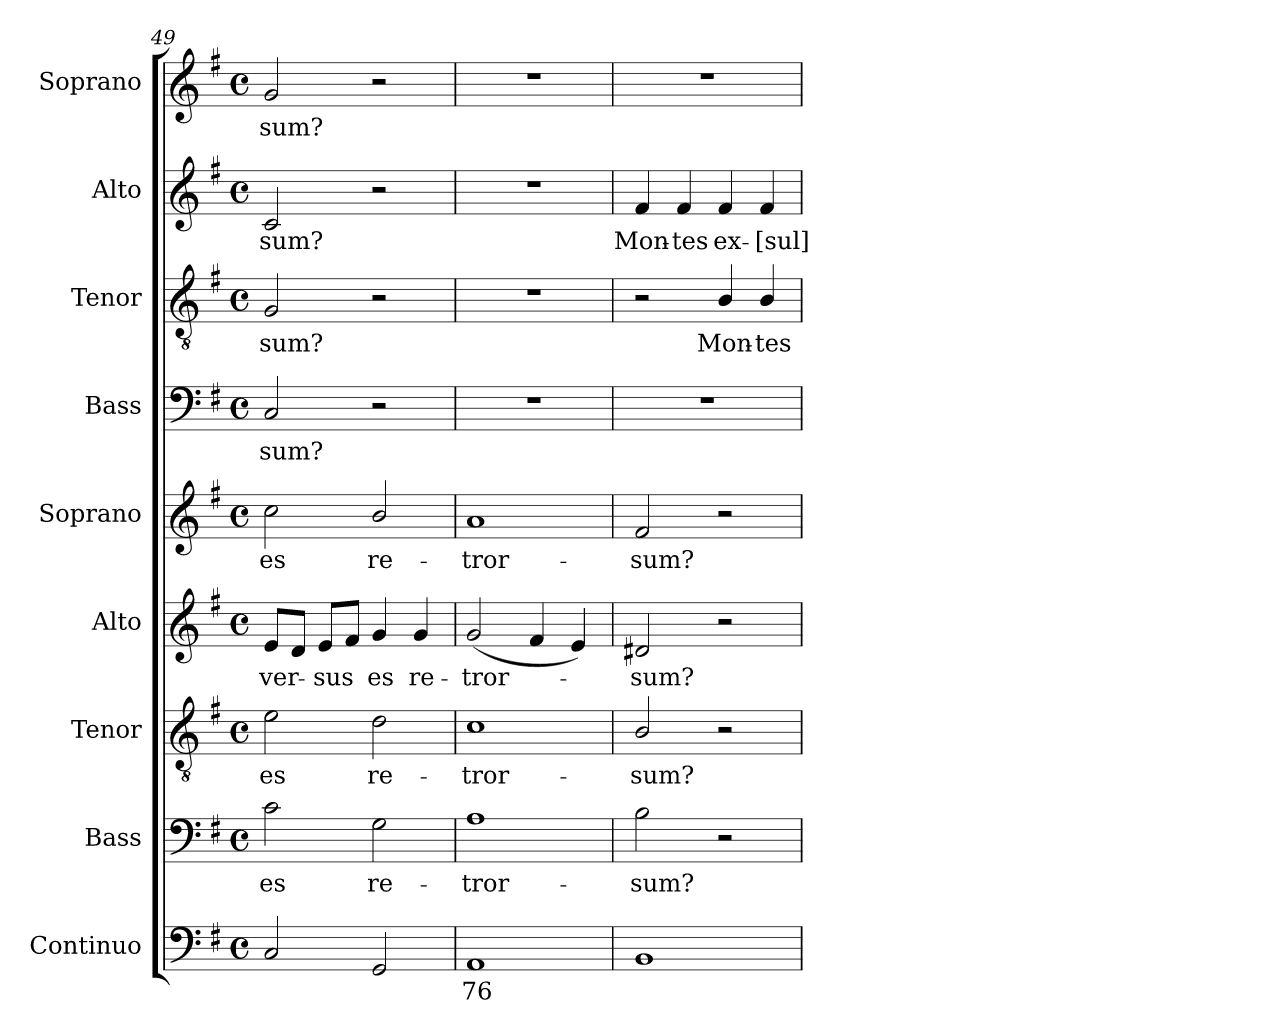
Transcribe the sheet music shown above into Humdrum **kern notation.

**kern	**text	**kern	**text	**kern	**text	**kern	**text	**kern	**text	**kern	**text	**kern	**text	**kern	**text	**kern	**text
*part9	*part9	*part8	*part8	*part7	*part7	*part6	*part6	*part5	*part5	*part4	*part4	*part3	*part3	*part2	*part2	*part1	*part1
*staff9	*staff9	*staff8	*staff8	*staff7	*staff7	*staff6	*staff6	*staff5	*staff5	*staff4	*staff4	*staff3	*staff3	*staff2	*staff2	*staff1	*staff1
*I"Continuo	*	*I"Bass	*	*I"Tenor	*	*I"Alto	*	*I"Soprano	*	*I"Bass	*	*I"Tenor	*	*I"Alto	*	*I"Soprano	*
*I'Cont.	*	*I'B.	*	*I'T.	*	*I'A.	*	*I'S.	*	*I'B.	*	*I'T.	*	*I'A.	*	*I'S.	*
*clefF4	*	*clefF4	*	*clefGv2	*	*clefG2	*	*clefG2	*	*clefF4	*	*clefGv2	*	*clefG2	*	*clefG2	*
*	*	*	*	*ITrd7c12	*	*	*	*	*	*	*	*ITrd7c12	*	*	*	*	*
*k[f#]	*	*k[f#]	*	*k[f#]	*	*k[f#]	*	*k[f#]	*	*k[f#]	*	*k[f#]	*	*k[f#]	*	*k[f#]	*
*G:	*	*G:	*	*G:	*	*G:	*	*G:	*	*G:	*	*G:	*	*G:	*	*G:	*
*M4/4	*	*M4/4	*	*M4/4	*	*M4/4	*	*M4/4	*	*M4/4	*	*M4/4	*	*M4/4	*	*M4/4	*
*met(c)	*	*met(c)	*	*met(c)	*	*met(c)	*	*met(c)	*	*met(c)	*	*met(c)	*	*met(c)	*	*met(c)	*
=49	=49	=49	=49	=49	=49	=49	=49	=49	=49	=49	=49	=49	=49	=49	=49	=49	=49
!	!	!	!LO:LY:b:color=#000000	!	!	!	!	!	!	!	!	!	!	!	!	!	!
!	!	!	!	!	!LO:LY:b:color=#000000	!	!	!	!	!	!	!	!	!	!	!	!
!	!	!	!	!	!	!	!LO:LY:b:color=#000000	!	!	!	!	!	!	!	!	!	!
!	!	!	!	!	!	!	!	!	!LO:LY:b:color=#000000	!	!	!	!	!	!	!	!
!	!	!	!	!	!	!	!	!	!	!	!LO:LY:b:color=#000000	!	!	!	!	!	!
!	!	!	!	!	!	!	!	!	!	!	!	!	!LO:LY:b:color=#000000	!	!	!	!
!	!	!	!	!	!	!	!	!	!	!	!	!	!	!	!LO:LY:b:color=#000000	!	!
!	!	!	!	!	!	!	!	!	!	!	!	!	!	!	!	!	!LO:LY:b:color=#000000
2Ci/	.	2ci\	es	2Ei\	es	8ei/L	-ver-	2cci\	es	2Ci/	-sum?	2GGi/	-sum?	2ci/	-sum?	2gi/	-sum?
.	.	.	.	.	.	8di/J	.	.	.	.	.	.	.	.	.	.	.
!	!	!	!	!	!	!	!LO:LY:b:color=#000000	!	!	!	!	!	!	!	!	!	!
.	.	.	.	.	.	8ei/L	-sus	.	.	.	.	.	.	.	.	.	.
.	.	.	.	.	.	8f#i/J	.	.	.	.	.	.	.	.	.	.	.
!	!	!	!LO:LY:b:color=#000000	!	!	!	!	!	!	!	!	!	!	!	!	!	!
!	!	!	!	!	!LO:LY:b:color=#000000	!	!	!	!	!	!	!	!	!	!	!	!
!	!	!	!	!	!	!	!LO:LY:b:color=#000000	!	!	!	!	!	!	!	!	!	!
!	!	!	!	!	!	!	!	!	!LO:LY:b:color=#000000	!	!	!	!	!	!	!	!
2GGi/	.	2Gi\	re-	2Di\	re-	4gi/	es	2bi/	re-	2r	.	2r	.	2r	.	2r	.
!	!	!	!	!	!	!	!LO:LY:b:color=#000000	!	!	!	!	!	!	!	!	!	!
.	.	.	.	.	.	4gi/	re-	.	.	.	.	.	.	.	.	.	.
!!LO:LB:g=z
=50	=50	=50	=50	=50	=50	=50	=50	=50	=50	=50	=50	=50	=50	=50	=50	=50	=50
!	!LO:LY:b:color=#000000	!	!	!	!	!	!	!	!	!	!	!	!	!	!	!	!
!	!	!	!LO:LY:b:color=#000000	!	!	!	!	!	!	!	!	!	!	!	!	!	!
!	!	!	!	!	!LO:LY:b:color=#000000	!	!	!	!	!	!	!	!	!	!	!	!
!	!	!	!	!	!	!	!LO:LY:b:color=#000000	!	!	!	!	!	!	!	!	!	!
!	!	!	!	!	!	!	!	!	!LO:LY:b:color=#000000	!	!	!	!	!	!	!	!
1AAi	76	1Ai	-tror-	1Ci	-tror-	(2gi/	-tror-	1ai	-tror-	1r	.	1r	.	1r	.	1r	.
.	.	.	.	.	.	4f#i/	.	.	.	.	.	.	.	.	.	.	.
.	.	.	.	.	.	4ei/)	.	.	.	.	.	.	.	.	.	.	.
=51	=51	=51	=51	=51	=51	=51	=51	=51	=51	=51	=51	=51	=51	=51	=51	=51	=51
!	!	!	!LO:LY:b:color=#000000	!	!	!	!	!	!	!	!	!	!	!	!	!	!
!	!	!	!	!	!LO:LY:b:color=#000000	!	!	!	!	!	!	!	!	!	!	!	!
!	!	!	!	!	!	!	!LO:LY:b:color=#000000	!	!	!	!	!	!	!	!	!	!
!	!	!	!	!	!	!	!	!	!LO:LY:b:color=#000000	!	!	!	!	!	!	!	!
!	!	!	!	!	!	!	!	!	!	!	!	!	!	!	!LO:LY:b:color=#000000	!	!
1BBi	.	2Bi\	-sum?	2BBi/	-sum?	2d#Xi/	-sum?	2f#i/	-sum?	1r	.	2r	.	4f#i/	Mon-	1r	.
!	!	!	!	!	!	!	!	!	!	!	!	!	!	!	!LO:LY:b:color=#000000	!	!
.	.	.	.	.	.	.	.	.	.	.	.	.	.	4f#i/	-tes	.	.
!	!	!	!	!	!	!	!	!	!	!	!	!	!LO:LY:b:color=#000000	!	!	!	!
!	!	!	!	!	!	!	!	!	!	!	!	!	!	!	!LO:LY:b:color=#000000	!	!
.	.	2r	.	2r	.	2r	.	2r	.	.	.	4BBi/	Mon-	4f#i/	ex-	.	.
!	!	!	!	!	!	!	!	!	!	!	!	!	!LO:LY:b:color=#000000	!	!	!	!
!	!	!	!	!	!	!	!	!	!	!	!	!	!	!	!LO:LY:b:color=#000000	!	!
.	.	.	.	.	.	.	.	.	.	.	.	4BBi/	-tes	4f#i/	-[sul]	.	.
=	=	=	=	=	=	=	=	=	=	=	=	=	=	=	=	=	=
*-	*-	*-	*-	*-	*-	*-	*-	*-	*-	*-	*-	*-	*-	*-	*-	*-	*-
